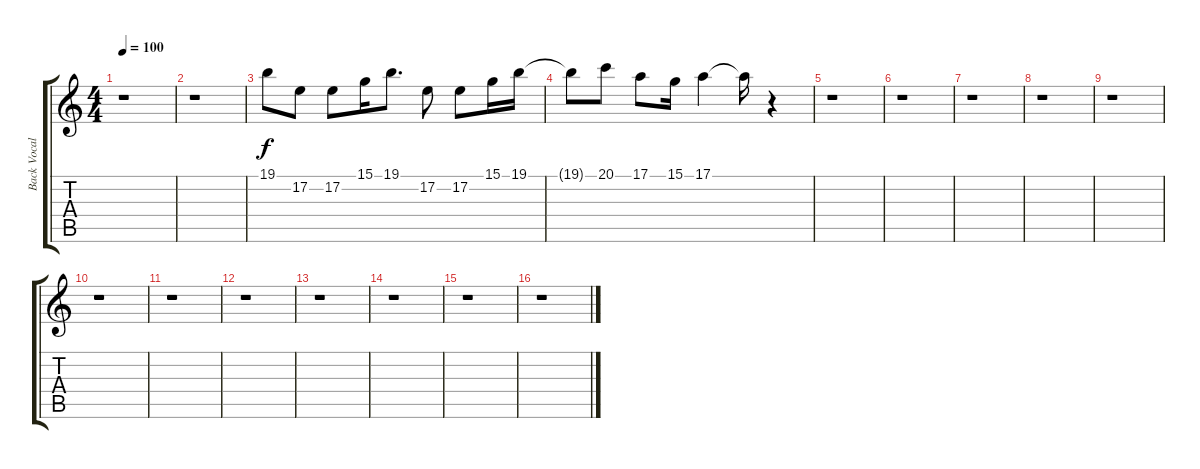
\track ("Back Vocals" "Back Vocal") {instrument acousticgrandpiano}
\staff {score tabs}
\tuning (E4 B3 G3 D3 A2 E2) {hide}
\ts (4 4)
\tempo 100
\clef g2
\ks c
r.1{dy f instrument acousticgrandpiano} |
r.1 |
19.1.8 17.2.8 17.2.8 15.1.16 19.1.8{d} 17.2.8 17.2.8 15.1.16 19.1.16 |
19.1{t}.8 20.1.8 17.1.8 15.1.16 17.1.4 17.1{t}.16 r.4 |
r.1 |
r.1 |
r.1 |
r.1 |
r.1 |
r.1 |
r.1 |
r.1 |
r.1 |
r.1 |
r.1 |
r.1
